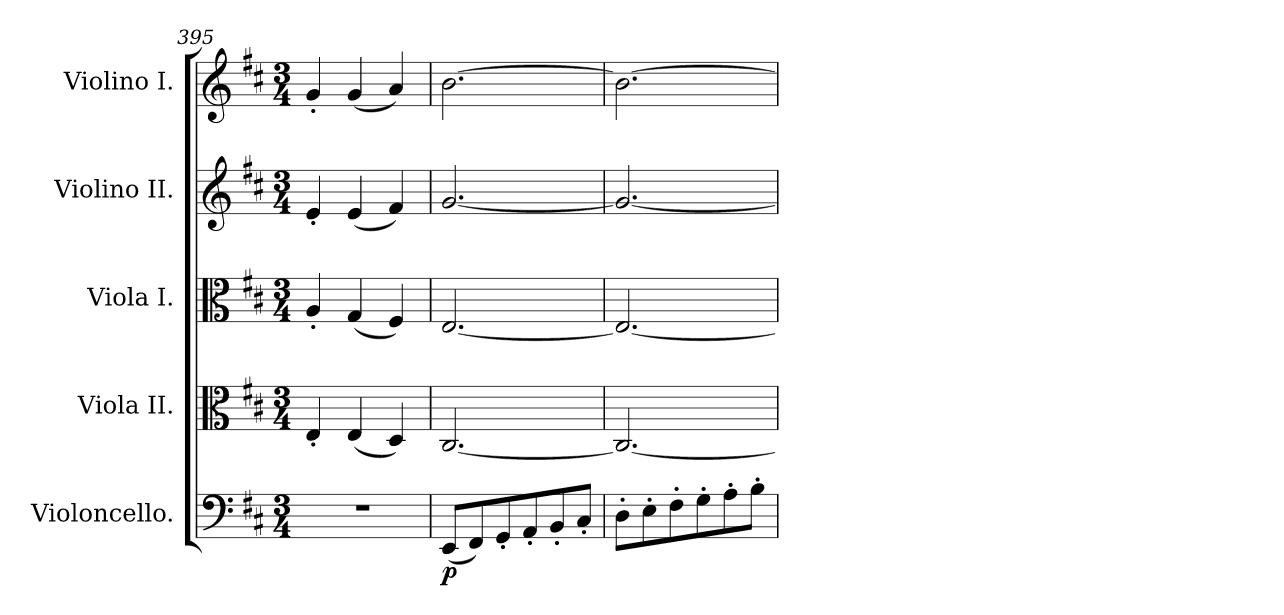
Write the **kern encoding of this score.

**kern	**dynam	**kern	**kern	**kern	**kern
*part5	*part5	*part4	*part3	*part2	*part1
*staff5	*staff5	*staff4	*staff3	*staff2	*staff1
*I"Violoncello.	*	*I"Viola II.	*I"Viola I.	*I"Violino II.	*I"Violino I.
*I'Vc	*	*I'Vla	*I'Vla	*I'Vln	*I'Vln
*clefF4	*	*clefC3	*clefC3	*clefG2	*clefG2
*k[f#c#]	*	*k[f#c#]	*k[f#c#]	*k[f#c#]	*k[f#c#]
*M3/4	*	*M3/4	*M3/4	*M3/4	*M3/4
=395	=395	=395	=395	=395	=395
2.r	.	4E'/	4A'/	4e'/	4g'/
.	.	(<4E/	(<4G/	(<4e/	(<4g/
.	.	4D/)	4F#/)	4f#/)	4a/)
=396	=396	=396	=396	=396	=396
!	!LO:DY:b	!	!	!	!
(<8EE/L	p	[2.C#/	[2.E/	[2.g/	[2.b\
8FF#/)	.	.	.	.	.
8GG'/	.	.	.	.	.
8AA'/	.	.	.	.	.
8BB'/	.	.	.	.	.
8C#'/J	.	.	.	.	.
=397	=397	=397	=397	=397	=397
8D'\L	.	2.C#/_	2.E/_	2.g/_	2.b\_
8E'\	.	.	.	.	.
8F#'\	.	.	.	.	.
8G'\	.	.	.	.	.
8A'\	.	.	.	.	.
8B'\J	.	.	.	.	.
=	=	=	=	=	=
*-	*-	*-	*-	*-	*-
